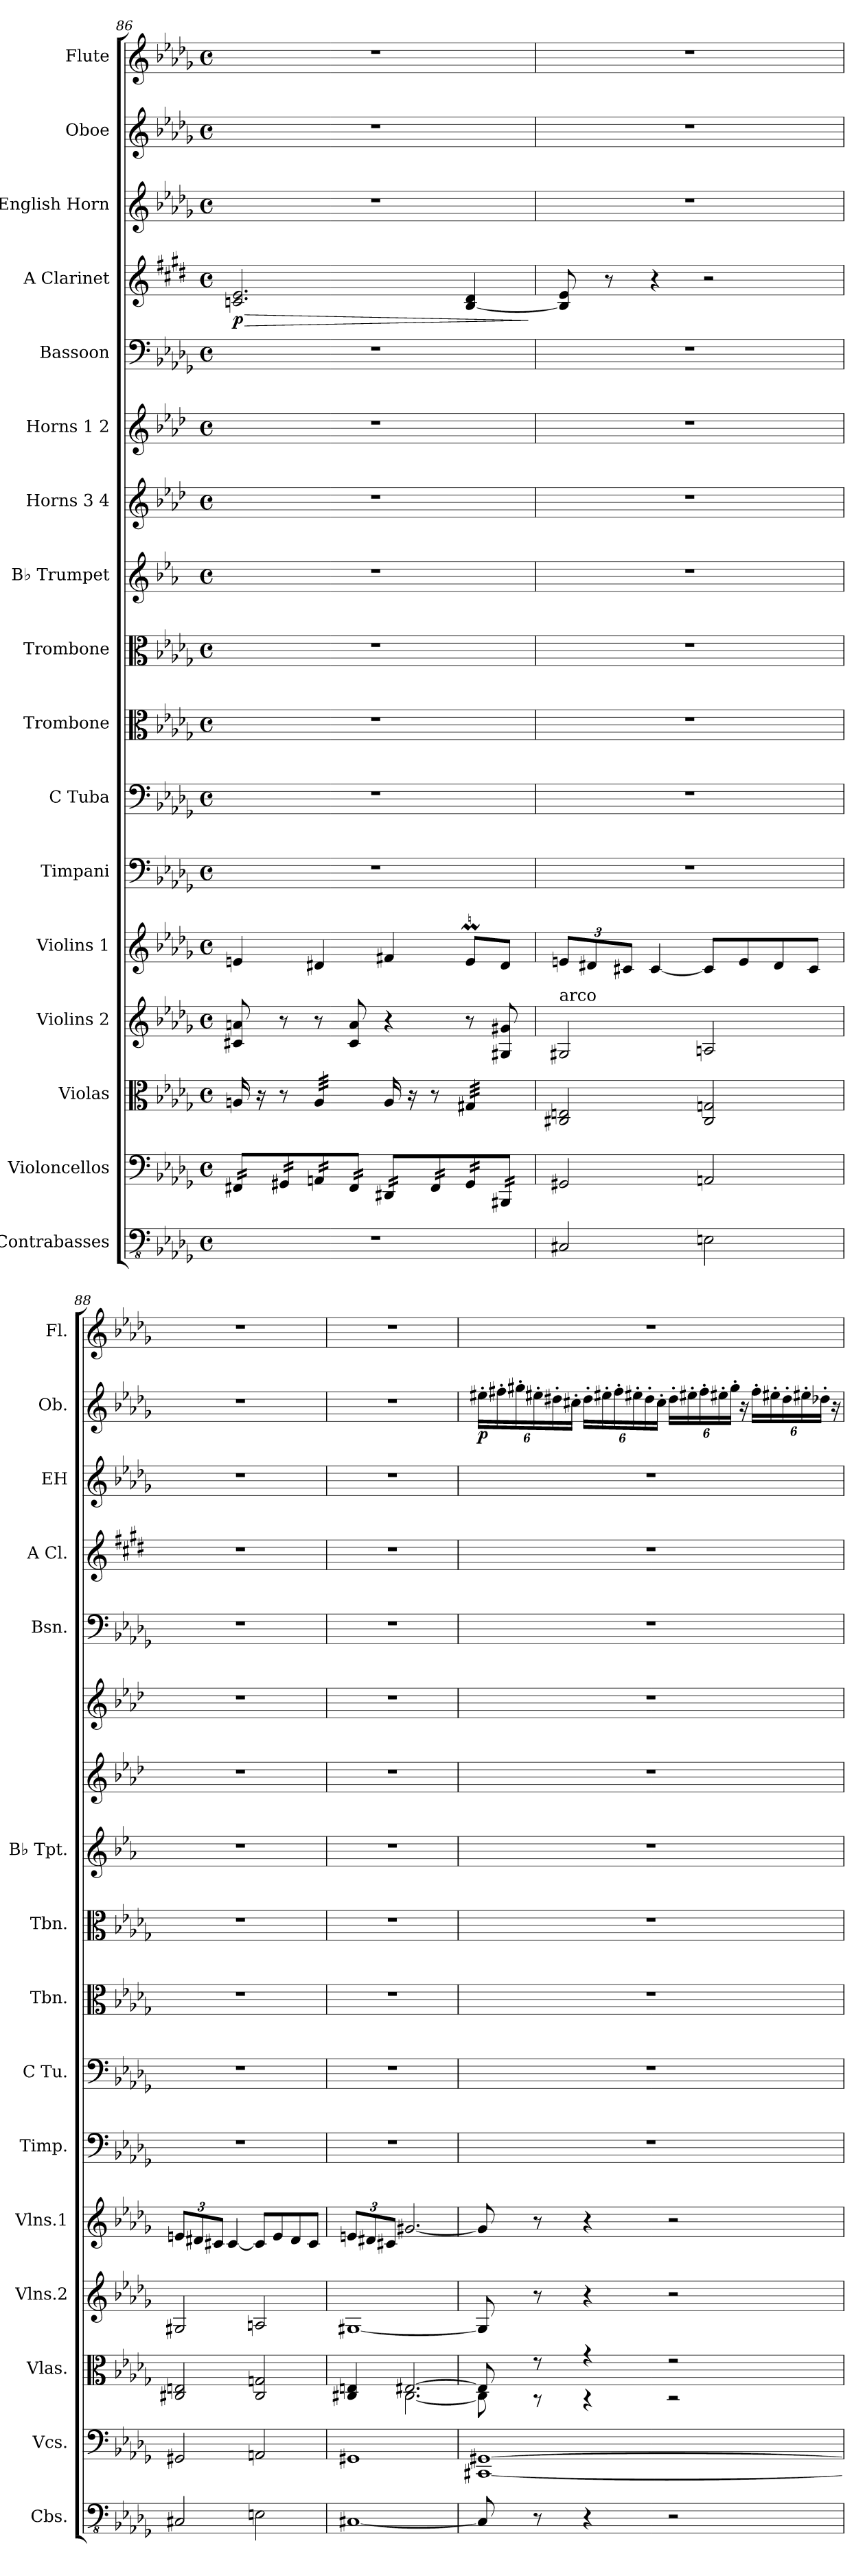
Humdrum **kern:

**kern	**kern	**kern	**kern	**kern	**kern	**kern	**kern	**kern	**kern	**kern	**kern	**kern	**kern	**dynam	**kern	**kern	**dynam	**kern
*part17	*part16	*part15	*part14	*part13	*part12	*part11	*part10	*part9	*part8	*part7	*part6	*part5	*part4	*part4	*part3	*part2	*part2	*part1
*staff17	*staff16	*staff15	*staff14	*staff13	*staff12	*staff11	*staff10	*staff9	*staff8	*staff7	*staff6	*staff5	*staff4	*staff4	*staff3	*staff2	*staff2	*staff1
*I"Contrabasses	*I"Violoncellos	*I"Violas	*I"Violins 2	*I"Violins 1	*I"Timpani	*I"C Tuba	*I"Trombone	*I"Trombone	*I"B♭ Trumpet	*I"Horns 3 4	*I"Horns 1 2	*I"Bassoon	*I"A Clarinet	*	*I"English Horn	*I"Oboe	*	*I"Flute
*I'Cbs.	*I'Vcs.	*I'Vlas.	*I'Vlns.2	*I'Vlns.1	*I'Timp.	*I'C Tu.	*I'Tbn.	*I'Tbn.	*I'B♭ Tpt.	*	*	*I'Bsn.	*I'A Cl.	*	*I'EH	*I'Ob.	*	*I'Fl.
!!LO:PB:g=z
*clefFv4	*clefF4	*clefC3	*clefG2	*clefG2	*clefF4	*clefF4	*clefC3	*clefC3	*clefG2	*clefG2	*clefG2	*clefF4	*clefG2	*	*clefG2	*clefG2	*	*clefG2
*	*	*	*	*	*	*	*	*	*ITrd1c2	*ITrd4c7	*ITrd4c7	*	*ITrd2c3	*	*	*	*	*
*k[b-e-a-d-g-]	*k[b-e-a-d-g-]	*k[b-e-a-d-g-]	*k[b-e-a-d-g-]	*k[b-e-a-d-g-]	*k[b-e-a-d-g-]	*k[b-e-a-d-g-]	*k[b-e-a-d-g-]	*k[b-e-a-d-g-]	*k[b-e-a-d-g-]	*k[b-e-a-d-g-]	*k[b-e-a-d-g-]	*k[b-e-a-d-g-]	*k[f#c#g#d#a#e#b#]	*	*k[b-e-a-d-g-]	*k[b-e-a-d-g-]	*	*k[b-e-a-d-g-]
*M4/4	*M4/4	*M4/4	*M4/4	*M4/4	*M4/4	*M4/4	*M4/4	*M4/4	*M4/4	*M4/4	*M4/4	*M4/4	*M4/4	*	*M4/4	*M4/4	*	*M4/4
*met(c)	*met(c)	*met(c)	*met(c)	*met(c)	*met(c)	*met(c)	*met(c)	*met(c)	*met(c)	*met(c)	*met(c)	*met(c)	*met(c)	*	*met(c)	*met(c)	*	*met(c)
=86	=86	=86	=86	=86	=86	=86	=86	=86	=86	=86	=86	=86	=86	=86	=86	=86	=86	=86
!	!	!	!	!	!	!	!	!	!	!	!	!	!	!LO:HP:b	!	!	!	!
!	!	!	!	!	!	!	!	!	!	!	!	!	!	!LO:DY:n=1:b	!	!	!	!
*	*tremolo	*	*	*	*	*	*	*	*	*	*	*	*	*	*	*	*	*
1r	32FF#X/LLL	16An/	8c#X/ 8an/	4en/	1r	1r	1r	1r	1r	1r	1r	1r	2.An/ 2.c#/	> p	1r	1r	.	1r
.	32FF#X/	.	.	.	.	.	.	.	.	.	.	.	.	.	.	.	.	.
.	32FF#X/	16r	.	.	.	.	.	.	.	.	.	.	.	.	.	.	.	.
.	32FF#X/	.	.	.	.	.	.	.	.	.	.	.	.	.	.	.	.	.
.	32GG#X/	8r	8r	.	.	.	.	.	.	.	.	.	.	.	.	.	.	.
.	32GG#X/	.	.	.	.	.	.	.	.	.	.	.	.	.	.	.	.	.
.	32GG#X/	.	.	.	.	.	.	.	.	.	.	.	.	.	.	.	.	.
.	32GG#X/	.	.	.	.	.	.	.	.	.	.	.	.	.	.	.	.	.
*	*	*tremolo	*	*	*	*	*	*	*	*	*	*	*	*	*	*	*	*
.	32AAn/	32A/LLL	8r	4d#X/	.	.	.	.	.	.	.	.	.	.	.	.	.	.
.	32AAn/	32A/	.	.	.	.	.	.	.	.	.	.	.	.	.	.	.	.
.	32AAn/	32A/	.	.	.	.	.	.	.	.	.	.	.	.	.	.	.	.
.	32AAn/	32A/	.	.	.	.	.	.	.	.	.	.	.	.	.	.	.	.
.	32FF#/	32A/	8c#/ 8a/	.	.	.	.	.	.	.	.	.	.	.	.	.	.	.
.	32FF#/	32A/	.	.	.	.	.	.	.	.	.	.	.	.	.	.	.	.
.	32FF#/	32A/	.	.	.	.	.	.	.	.	.	.	.	.	.	.	.	.
.	32FF#/JJJ	32A/JJJ	.	.	.	.	.	.	.	.	.	.	.	.	.	.	.	.
*	*	*Xtremolo	*	*	*	*	*	*	*	*	*	*	*	*	*	*	*	*
.	32DD#X/LLL	16A/	4r	4f#X/	.	.	.	.	.	.	.	.	.	.	.	.	.	.
.	32DD#X/	.	.	.	.	.	.	.	.	.	.	.	.	.	.	.	.	.
.	32DD#X/	16r	.	.	.	.	.	.	.	.	.	.	.	.	.	.	.	.
.	32DD#X/	.	.	.	.	.	.	.	.	.	.	.	.	.	.	.	.	.
.	32FF#/	8r	.	.	.	.	.	.	.	.	.	.	.	.	.	.	.	.
.	32FF#/	.	.	.	.	.	.	.	.	.	.	.	.	.	.	.	.	.
.	32FF#/	.	.	.	.	.	.	.	.	.	.	.	.	.	.	.	.	.
.	32FF#/	.	.	.	.	.	.	.	.	.	.	.	.	.	.	.	.	.
*	*	*tremolo	*	*	*	*	*	*	*	*	*	*	*	*	*	*	*	*
.	32GG#/	32G#X/LLL	8r	8em/L	.	.	.	.	.	.	.	.	[4G#/ 4B#/	.	.	.	.	.
.	32GG#/	32G#X/	.	.	.	.	.	.	.	.	.	.	.	.	.	.	.	.
.	32GG#/	32G#X/	.	.	.	.	.	.	.	.	.	.	.	.	.	.	.	.
.	32GG#/	32G#X/	.	.	.	.	.	.	.	.	.	.	.	.	.	.	.	.
.	32BBB#X/	32G#X/	8G#X/ 8g#X/	8d#/J	.	.	.	.	.	.	.	.	.	.	.	.	.	.
.	32BBB#X/	32G#X/	.	.	.	.	.	.	.	.	.	.	.	.	.	.	.	.
.	32BBB#X/	32G#X/	.	.	.	.	.	.	.	.	.	.	.	.	.	.	.	.
.	32BBB#X/JJJ	32G#X/JJJ	.	.	.	.	.	.	.	.	.	.	.	.	.	.	.	.
*	*	*Xtremolo	*	*	*	*	*	*	*	*	*	*	*	*	*	*	*	*
*	*Xtremolo	*	*	*	*	*	*	*	*	*	*	*	*	*	*	*	*	*
.	.	.	.	.	.	.	.	.	.	.	.	.	.	]	.	.	.	.
=87	=87	=87	=87	=87	=87	=87	=87	=87	=87	=87	=87	=87	=87	=87	=87	=87	=87	=87
*	*	*	*	*Xbrackettup	*	*	*	*	*	*	*	*	*	*	*	*	*	*
!	!	!	!LO:TX:a:t=arco	!	!	!	!	!	!	!	!	!	!	!	!	!	!	!
2CC#X/	2GG#X/	2C#X/ 2En/	2G#X/	12en/L	1r	1r	1r	1r	1r	1r	1r	1r	8G#/] 8c#/	.	1r	1r	.	1r
.	.	.	.	12d#X/	.	.	.	.	.	.	.	.	.	.	.	.	.	.
.	.	.	.	.	.	.	.	.	.	.	.	.	8r	.	.	.	.	.
.	.	.	.	12c#X/J	.	.	.	.	.	.	.	.	.	.	.	.	.	.
.	.	.	.	[4c#/	.	.	.	.	.	.	.	.	4r	.	.	.	.	.
2EEn\	2AAn/	2C#/ 2Gn/	2An/	8c#/L]	.	.	.	.	.	.	.	.	2r	.	.	.	.	.
.	.	.	.	8e/	.	.	.	.	.	.	.	.	.	.	.	.	.	.
.	.	.	.	8d#/	.	.	.	.	.	.	.	.	.	.	.	.	.	.
.	.	.	.	8c#/J	.	.	.	.	.	.	.	.	.	.	.	.	.	.
=88	=88	=88	=88	=88	=88	=88	=88	=88	=88	=88	=88	=88	=88	=88	=88	=88	=88	=88
2CC#X/	2GG#X/	2C#X/ 2En/	2G#X/	12en/L	1r	1r	1r	1r	1r	1r	1r	1r	1r	.	1r	1r	.	1r
.	.	.	.	12d#X/	.	.	.	.	.	.	.	.	.	.	.	.	.	.
.	.	.	.	12c#X/J	.	.	.	.	.	.	.	.	.	.	.	.	.	.
.	.	.	.	[4c#/	.	.	.	.	.	.	.	.	.	.	.	.	.	.
2EEn\	2AAn/	2C#/ 2Gn/	2An/	8c#/L]	.	.	.	.	.	.	.	.	.	.	.	.	.	.
.	.	.	.	8e/	.	.	.	.	.	.	.	.	.	.	.	.	.	.
.	.	.	.	8d#/	.	.	.	.	.	.	.	.	.	.	.	.	.	.
.	.	.	.	8c#/J	.	.	.	.	.	.	.	.	.	.	.	.	.	.
!!LO:PB:g=z
=89	=89	=89	=89	=89	=89	=89	=89	=89	=89	=89	=89	=89	=89	=89	=89	=89	=89	=89
*	*	*^	*	*	*	*	*	*	*	*	*	*	*	*	*	*	*	*
[1CC#X	1GG#X	4C#X/ 4En/	4ryy	[1G#X	12en/L	1r	1r	1r	1r	1r	1r	1r	1r	1r	.	1r	1r	.	1r
.	.	.	.	.	12d#X/	.	.	.	.	.	.	.	.	.	.	.	.	.	.
.	.	.	.	.	12c#X/J	.	.	.	.	.	.	.	.	.	.	.	.	.	.
.	.	[2.E#X/	[2.C#\	.	[2.g#X/	.	.	.	.	.	.	.	.	.	.	.	.	.	.
!!LO:PB:g=z
=90	=90	=90	=90	=90	=90	=90	=90	=90	=90	=90	=90	=90	=90	=90	=90	=90	=90	=90	=90
*	*^	*	*	*	*	*	*	*	*	*	*	*	*	*	*	*	*	*	*
*	*	*	*	*	*	*	*	*	*	*	*	*	*	*	*	*	*	*Xbrackettup	*	*
!	!	!	!	!	!	!	!	!	!	!	!	!	!	!	!	!	!	!	!LO:DY:b	!
8CC#/]	[1GG#X	[1CC#X	8E#/]	8C#\]	8G#/]	8g#/]	1r	1r	1r	1r	1r	1r	1r	1r	1r	.	1r	24ee#X'\LL	p	1r
.	.	.	.	.	.	.	.	.	.	.	.	.	.	.	.	.	.	24ff#X'\	.	.
.	.	.	.	.	.	.	.	.	.	.	.	.	.	.	.	.	.	24gg#X'\	.	.
8r	.	.	8r	8r	8r	8r	.	.	.	.	.	.	.	.	.	.	.	24ee#X'\	.	.
.	.	.	.	.	.	.	.	.	.	.	.	.	.	.	.	.	.	24dd#X'\	.	.
.	.	.	.	.	.	.	.	.	.	.	.	.	.	.	.	.	.	24cc#X'\JJ	.	.
4r	.	.	4r	4r	4r	4r	.	.	.	.	.	.	.	.	.	.	.	24dd#'\LL	.	.
.	.	.	.	.	.	.	.	.	.	.	.	.	.	.	.	.	.	24ee#X'\	.	.
.	.	.	.	.	.	.	.	.	.	.	.	.	.	.	.	.	.	24ff#'\	.	.
.	.	.	.	.	.	.	.	.	.	.	.	.	.	.	.	.	.	24ee#X'\	.	.
.	.	.	.	.	.	.	.	.	.	.	.	.	.	.	.	.	.	24dd#'\	.	.
.	.	.	.	.	.	.	.	.	.	.	.	.	.	.	.	.	.	24cc#'\JJ	.	.
2r	.	.	2r	2r	2r	2r	.	.	.	.	.	.	.	.	.	.	.	24dd#'\LL	.	.
.	.	.	.	.	.	.	.	.	.	.	.	.	.	.	.	.	.	24ee#X'\	.	.
.	.	.	.	.	.	.	.	.	.	.	.	.	.	.	.	.	.	24ff#'\	.	.
*	*	*	*	*	*	*	*	*	*	*	*	*	*	*	*	*	*	*brackettup	*	*
.	.	.	.	.	.	.	.	.	.	.	.	.	.	.	.	.	.	24ee#X'\	.	.
.	.	.	.	.	.	.	.	.	.	.	.	.	.	.	.	.	.	24gg#'\JJ	.	.
.	.	.	.	.	.	.	.	.	.	.	.	.	.	.	.	.	.	24r	.	.
*	*	*	*	*	*	*	*	*	*	*	*	*	*	*	*	*	*	*Xbrackettup	*	*
.	.	.	.	.	.	.	.	.	.	.	.	.	.	.	.	.	.	24ff#'\LL	.	.
.	.	.	.	.	.	.	.	.	.	.	.	.	.	.	.	.	.	24ee#X'\	.	.
.	.	.	.	.	.	.	.	.	.	.	.	.	.	.	.	.	.	24dd#'\	.	.
*	*	*	*	*	*	*	*	*	*	*	*	*	*	*	*	*	*	*brackettup	*	*
.	.	.	.	.	.	.	.	.	.	.	.	.	.	.	.	.	.	24ee#X'\	.	.
.	.	.	.	.	.	.	.	.	.	.	.	.	.	.	.	.	.	24dd-X'\JJ	.	.
.	.	.	.	.	.	.	.	.	.	.	.	.	.	.	.	.	.	24r	.	.
*	*v	*v	*	*	*	*	*	*	*	*	*	*	*	*	*	*	*	*	*	*
*	*	*v	*v	*	*	*	*	*	*	*	*	*	*	*	*	*	*	*	*
=	=	=	=	=	=	=	=	=	=	=	=	=	=	=	=	=	=	=
*-	*-	*-	*-	*-	*-	*-	*-	*-	*-	*-	*-	*-	*-	*-	*-	*-	*-	*-
